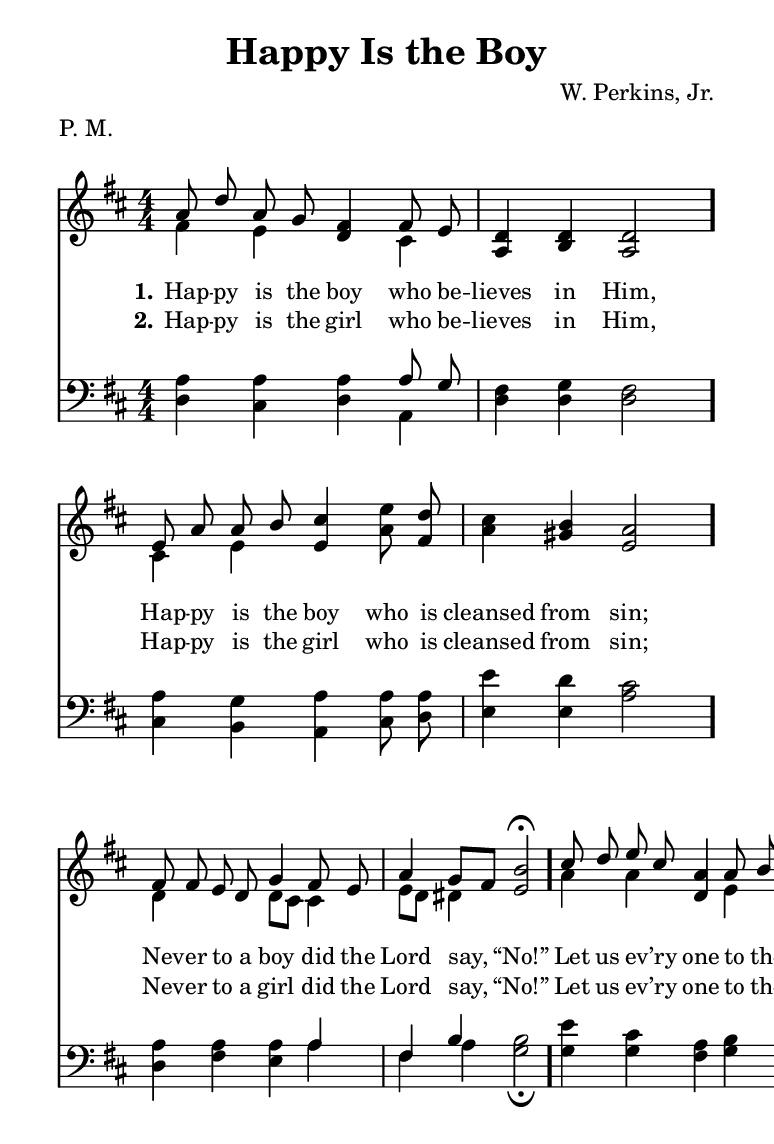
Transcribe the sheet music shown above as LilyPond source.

\include "common/global.ily"
\paper {
  \include "common/paper.ily"
  ragged-last-bottom = ##t
  system-count = 3 % fits in 2 systems, but page fit favours 3

}

\header{
  %children
  hymnnumber = "340"
  title = "Happy Is the Boy" % not found at hymnary.org
  tunename = "" % not found at hymnary.org
  meter = "P. M."
  poet = ""
  composer = "W. Perkins, Jr." % not found at hymnary.org
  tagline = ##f
}

ta = { \tempo 4=80 }
tb = { \tempo 4=40 }

global = {
  \include "common/overrides.ily"
  \override Staff.TimeSignature.style = #'numbered
  \time 4/4
  \override Score.MetronomeMark.transparent = ##t % hide all fermata changes too
  \ta
  \key d \major
  \autoBeamOff
}

notesSoprano = {
\global
\relative c'' {

  a8 d a g fis4 fis8 e | d4 d d2 |
  e8 a a b cis4 e8 d | cis4 b a2 |
  fis8 fis e d g4 fis8 e | a4 g8[ fis] \tb b2\fermata \ta
  cis8 d e cis a4 a8 b | fis4 e d2 |

  \bar "|."

}
}

notesAlto = {
\global
\relative e' {

  fis4 e d cis | a b a2 |
  cis4 e e a8 fis | a4 gis e2 |
  d4 s4 d8[ cis] cis4 | e8[ d] dis4 e2 | % original has missing notes for alto = s4
  a4 a d, e | d cis d2 |

}
}

notesTenor = {
\global
\relative a {

  a4 a a a8 g | fis4 g fis2 |
  a4 g a a8 a | e'4 d cis2 |
  a4 a a a | fis4 b b2 |
  e4 cis a b | a g fis2 |

}
}

notesBass = {
\global
\relative f {

  d4 cis d a | d d d2 |
  cis4 b a cis8 d | e4 e a2 |
  d,4 fis e a | fis a g2_\fermata |
  g4 g fis g | a, a d2 |

}
}

wordsA = \lyricmode {
\set stanza = "1."

Hap -- py is the boy who be -- lieves in Him, \bar "."
Hap -- py is the boy who is cleansed from sin; \bar "."
Nev -- er to a boy did the Lord say, “No!” \bar "."
Let us ev -- ’ry one to the Sav -- iour go. \bar "."

}

wordsB = \lyricmode {
\set stanza = "2."

Hap -- py is the girl who be -- lieves in Him, \bar "."
Hap -- py is the girl who is cleansed from sin; \bar "."
Nev -- er to a girl did the Lord say, “No!” \bar "."
Let us ev -- ’ry one to the Sav -- iour go. \bar "."

}

\score {
  \context ChoirStaff <<
    \context Staff = upper <<
      \set Staff.autoBeaming = ##f
      \set ChoirStaff.systemStartDelimiter = #'SystemStartBar
      \set ChoirStaff.printPartCombineTexts = ##f
      \partcombine #'(2 . 11) \notesSoprano \notesAlto
      \context NullVoice = sopranos { \voiceOne << \notesSoprano >> }
      \context Lyrics = one   \lyricsto sopranos \wordsA
      \context Lyrics = two   \lyricsto sopranos \wordsB
    >>
    \context Staff = men <<
      \set Staff.autoBeaming = ##f
      \clef bass
      \set ChoirStaff.printPartCombineTexts = ##f
      \partcombine #'(2 . 11) \notesTenor \notesBass
    >>
  >>
  \layout {
    \include "common/layout.ily"
  }
  #(cond ((ly:get-option 'eog-midi-permitted) #{ \midi{
    \include "common/midi.ily"
  } #}))
}


\version "2.19.49"  % necessary for upgrading to future LilyPond versions.

% vi:set et ts=2 sw=2 ai nocindent syntax=lilypond:
